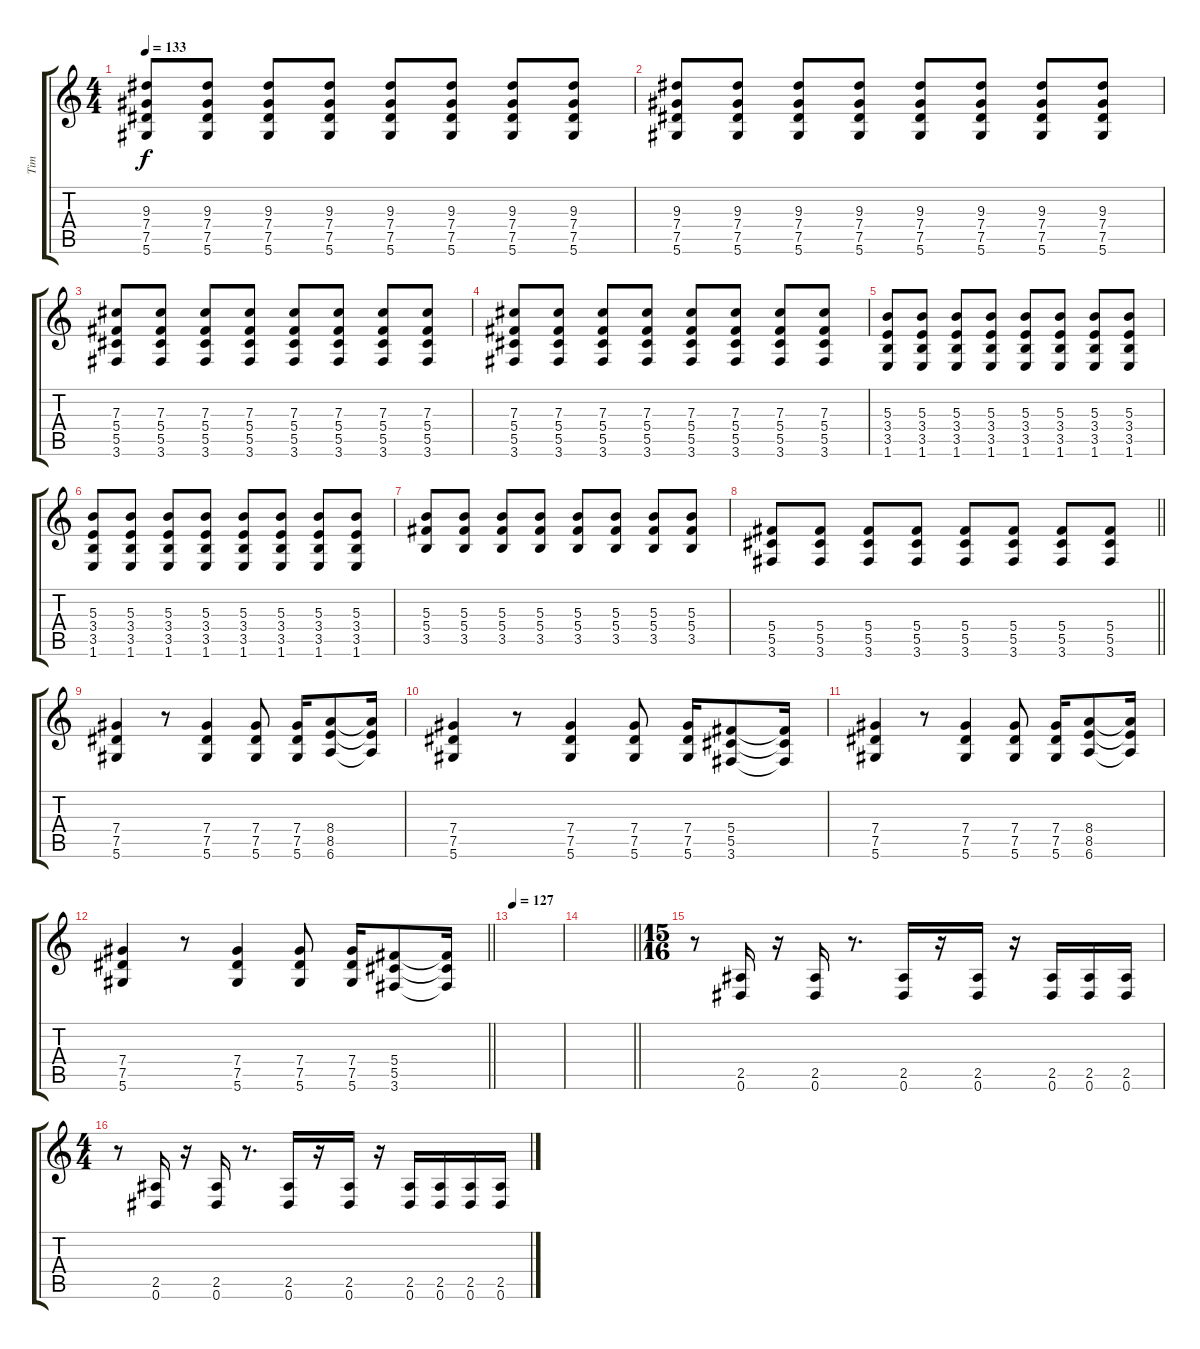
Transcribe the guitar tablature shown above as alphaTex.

\track ("Tim" "Tim") {instrument overdrivenguitar}
\staff {score tabs}
\tuning (Eb4 Bb3 Gb3 Db3 Ab2 Eb2) {hide}
\ts (4 4)
\tempo 133
\clef g2
\ks c
(9.3 7.4 7.5 5.6).8{dy f} (9.3 7.4 7.5 5.6).8 (9.3 7.4 7.5 5.6).8 (9.3 7.4 7.5 5.6).8 (9.3 7.4 7.5 5.6).8 (9.3 7.4 7.5 5.6).8 (9.3 7.4 7.5 5.6).8 (9.3 7.4 7.5 5.6).8 |
(9.3 7.4 7.5 5.6).8 (9.3 7.4 7.5 5.6).8 (9.3 7.4 7.5 5.6).8 (9.3 7.4 7.5 5.6).8 (9.3 7.4 7.5 5.6).8 (9.3 7.4 7.5 5.6).8 (9.3 7.4 7.5 5.6).8 (9.3 7.4 7.5 5.6).8 |
(7.3 5.4 5.5 3.6).8 (7.3 5.4 5.5 3.6).8 (7.3 5.4 5.5 3.6).8 (7.3 5.4 5.5 3.6).8 (7.3 5.4 5.5 3.6).8 (7.3 5.4 5.5 3.6).8 (7.3 5.4 5.5 3.6).8 (7.3 5.4 5.5 3.6).8 |
(7.3 5.4 5.5 3.6).8 (7.3 5.4 5.5 3.6).8 (7.3 5.4 5.5 3.6).8 (7.3 5.4 5.5 3.6).8 (7.3 5.4 5.5 3.6).8 (7.3 5.4 5.5 3.6).8 (7.3 5.4 5.5 3.6).8 (7.3 5.4 5.5 3.6).8 |
(5.3 3.4 3.5 1.6).8 (5.3 3.4 3.5 1.6).8 (5.3 3.4 3.5 1.6).8 (5.3 3.4 3.5 1.6).8 (5.3 3.4 3.5 1.6).8 (5.3 3.4 3.5 1.6).8 (5.3 3.4 3.5 1.6).8 (5.3 3.4 3.5 1.6).8 |
(5.3 3.4 3.5 1.6).8 (5.3 3.4 3.5 1.6).8 (5.3 3.4 3.5 1.6).8 (5.3 3.4 3.5 1.6).8 (5.3 3.4 3.5 1.6).8 (5.3 3.4 3.5 1.6).8 (5.3 3.4 3.5 1.6).8 (5.3 3.4 3.5 1.6).8 |
(5.3 5.4 3.5).8 (5.3 5.4 3.5).8 (5.3 5.4 3.5).8 (5.3 5.4 3.5).8 (5.3 5.4 3.5).8 (5.3 5.4 3.5).8 (5.3 5.4 3.5).8 (5.3 5.4 3.5).8 |
\barLineRight lightlight
(5.4 5.5 3.6).8 (5.4 5.5 3.6).8 (5.4 5.5 3.6).8 (5.4 5.5 3.6).8 (5.4 5.5 3.6).8 (5.4 5.5 3.6).8 (5.4 5.5 3.6).8 (5.4 5.5 3.6).8 |
(7.4 7.5 5.6).4 r.8 (7.4 7.5 5.6).4 (7.4 7.5 5.6).8 (7.4 7.5 5.6).16 (8.4 8.5 6.6).8 (8.4{t} 8.5{t} 6.6{t}).16 |
(7.4 7.5 5.6).4 r.8 (7.4 7.5 5.6).4 (7.4 7.5 5.6).8 (7.4 7.5 5.6).16 (5.4 5.5 3.6).8 (5.4{t} 5.5{t} 3.6{t}).16 |
(7.4 7.5 5.6).4 r.8 (7.4 7.5 5.6).4 (7.4 7.5 5.6).8 (7.4 7.5 5.6).16 (8.4 8.5 6.6).8 (8.4{t} 8.5{t} 6.6{t}).16 |
\barLineRight lightlight
(7.4 7.5 5.6).4 r.8 (7.4 7.5 5.6).4 (7.4 7.5 5.6).8 (7.4 7.5 5.6).16 (5.4 5.5 3.6).8 (5.4{t} 5.5{t} 3.6{t}).16 |
\tempo 127
|
\barLineRight lightlight
|
\ts (15 16)
r.8 (2.5 0.6).16 r.16 (2.5 0.6).16 r.8{d} (2.5 0.6).16 r.16 (2.5 0.6).16 r.16 (2.5 0.6).16 (2.5 0.6).16 (2.5 0.6).16 |
\ts (4 4)
r.8 (2.5 0.6).16 r.16 (2.5 0.6).16 r.8{d} (2.5 0.6).16 r.16 (2.5 0.6).16 r.16 (2.5 0.6).16 (2.5 0.6).16 (2.5 0.6).16 (2.5 0.6).16
